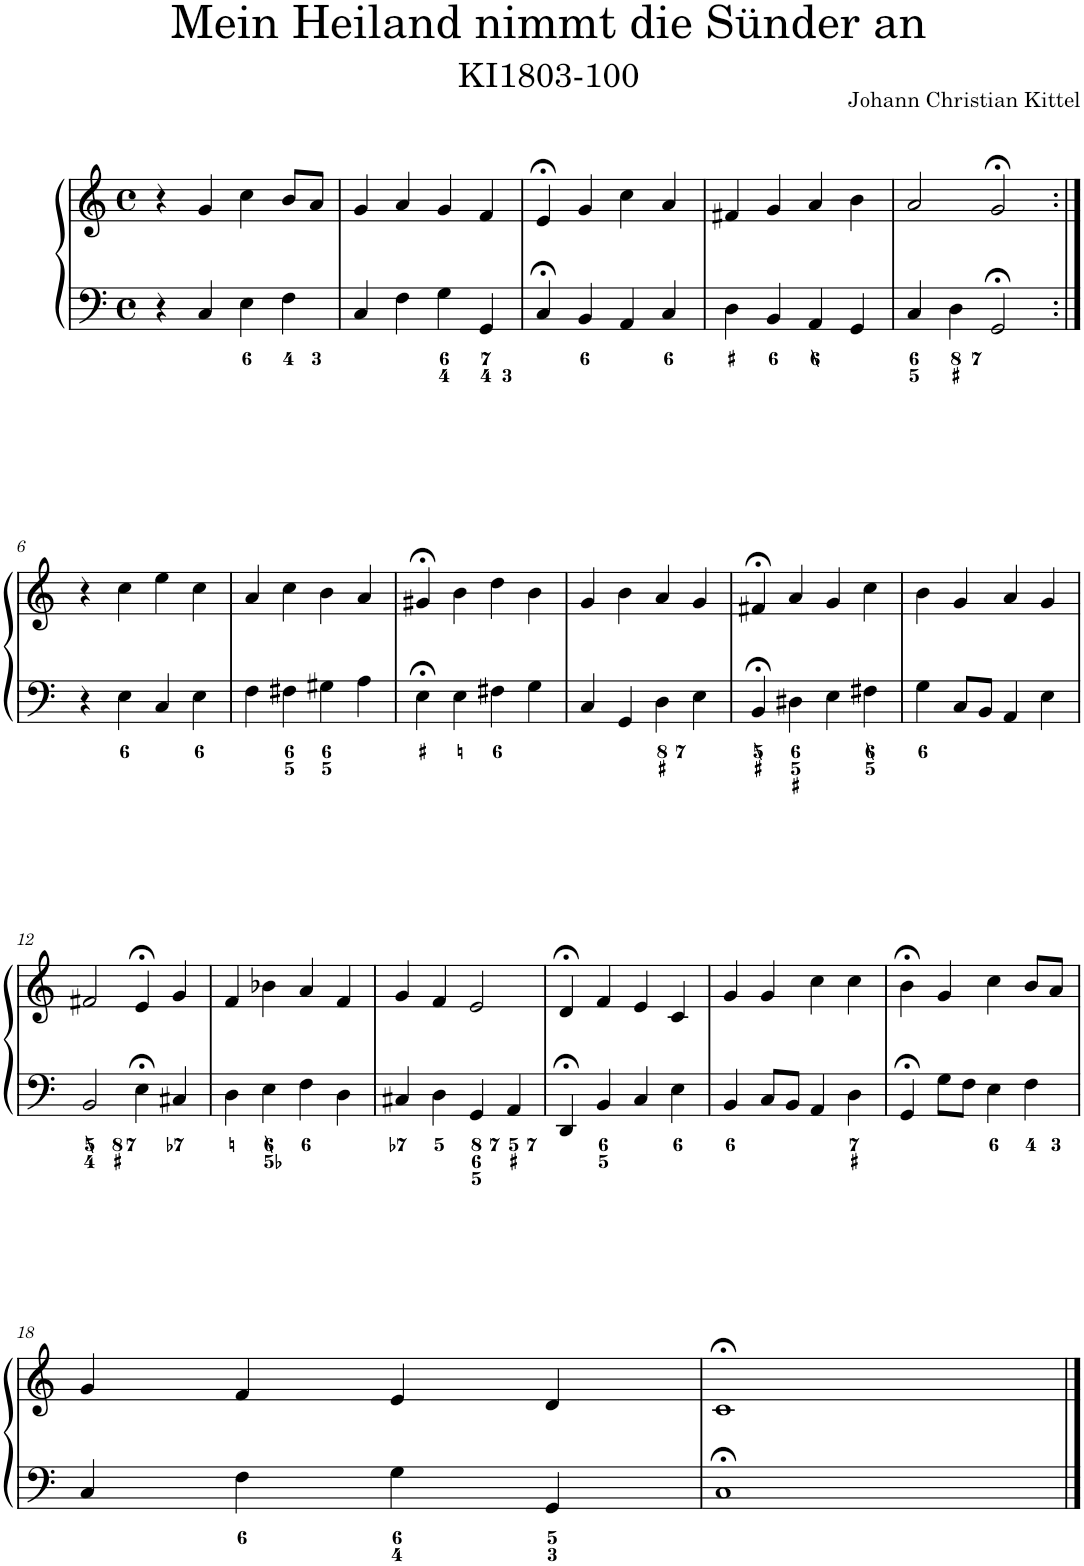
**kern	**kern
*part1	*part1
*staff2	*staff1
*I"Piano	*
*I'Pno.	*
*clefF4	*clefG2
*k[]	*k[]
*M4/4	*M4/4
*met(c)	*met(c)
=1	=1
4r	4r
4C/	4g/
4E\	4cc\
4F\	8b/L
.	8a/J
=2	=2
4C/	4g/
4F\	4a/
4G\	4g/
4GG/	4f/
=3	=3
4C;</	4e;</
4BB/	4g/
4AA/	4cc\
4C/	4a/
=4	=4
4D\	4f#X/
4BB/	4g/
4AA/	4a/
4GG/	4b\
=5	=5
4C/	2a/
4D\	.
2GG;</	2g;</
!!LO:LB:g=z
=6:|!	=6:|!
4r	4r
4E\	4cc\
4C/	4ee\
4E\	4cc\
=7	=7
4F\	4a/
4F#X\	4cc\
4G#X\	4b\
4A\	4a/
=8	=8
4E;<\	4g#X;</
4E\	4b\
4F#X\	4dd\
4G\	4b\
=9	=9
4C/	4g/
4GG/	4b\
4D\	4a/
4E\	4g/
=10	=10
4BB;</	4f#X;</
4D#X\	4a/
4E\	4g/
4F#X\	4cc\
=11	=11
4G\	4b\
8C/L	4g/
8BB/J	.
4AA/	4a/
4E\	4g/
!!LO:LB:g=z
=12	=12
2BB/	2f#X/
4E;<\	4e;</
4C#X/	4g/
=13	=13
4D\	4f/
4E\	4b-X\
4F\	4a/
4D\	4f/
=14	=14
4C#X/	4g/
4D\	4f/
4GG/	2e/
4AA/	.
=15	=15
4DD;</	4d;</
4BB/	4f/
4C/	4e/
4E\	4c/
=16	=16
4BB/	4g/
8C/L	4g/
8BB/J	.
4AA/	4cc\
4D\	4cc\
=17	=17
4GG;</	4b;<\
8G\L	4g/
8F\J	.
4E\	4cc\
4F\	8b/L
.	8a/J
!!LO:LB:g=z
=18	=18
4C/	4g/
4F\	4f/
4G\	4e/
4GG/	4d/
=19	=19
1C;<	1c;<
==	==
*-	*-
